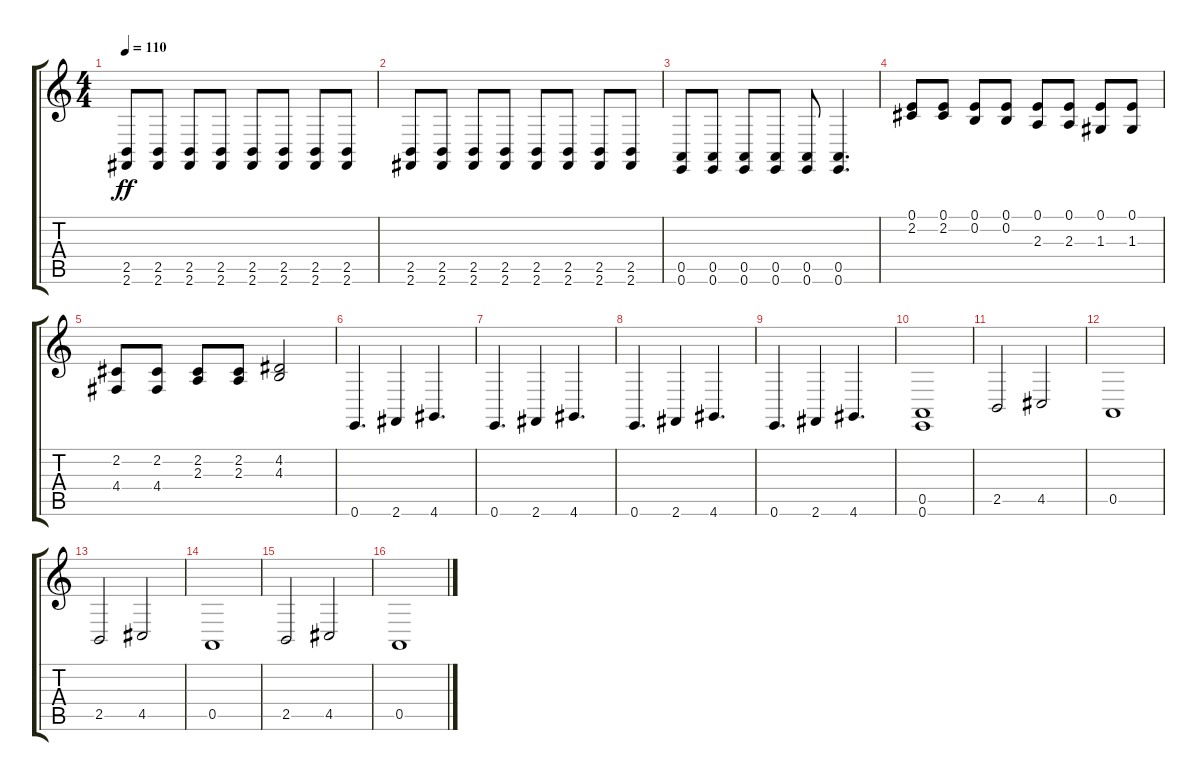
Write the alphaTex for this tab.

\track "" {instrument acousticgrandpiano}
\staff {score tabs}
\tuning (E4 B3 G3 D3 A2 E2) {hide}
\ts (4 4)
\tempo 110
\clef g2
\ks c
(2.5 2.6).8{dy ff} (2.5 2.6).8 (2.5 2.6).8 (2.5 2.6).8 (2.5 2.6).8 (2.5 2.6).8 (2.5 2.6).8 (2.5 2.6).8 |
(2.5 2.6).8 (2.5 2.6).8 (2.5 2.6).8 (2.5 2.6).8 (2.5 2.6).8 (2.5 2.6).8 (2.5 2.6).8 (2.5 2.6).8 |
(0.5 0.6).8 (0.5 0.6).8 (0.5 0.6).8 (0.5 0.6).8 (0.5 0.6).8 (0.5 0.6).4{d} |
(0.1 2.2).8 (0.1 2.2).8 (0.1 0.2).8 (0.1 0.2).8 (0.1 2.3).8 (0.1 2.3).8 (0.1 1.3).8 (0.1 1.3).8 |
(2.2 4.4).8 (2.2 4.4).8 (2.2 2.3).8 (2.2 2.3).8 (4.2 4.3).2 |
0.6.4{d} 2.6.4 4.6.4{d} |
0.6.4{d} 2.6.4 4.6.4{d} |
0.6.4{d} 2.6.4 4.6.4{d} |
0.6.4{d} 2.6.4 4.6.4{d} |
(0.5 0.6).1 |
2.5.2 4.5.2 |
0.5.1 |
2.5.2 4.5.2 |
0.5.1 |
2.5.2 4.5.2 |
0.5.1
